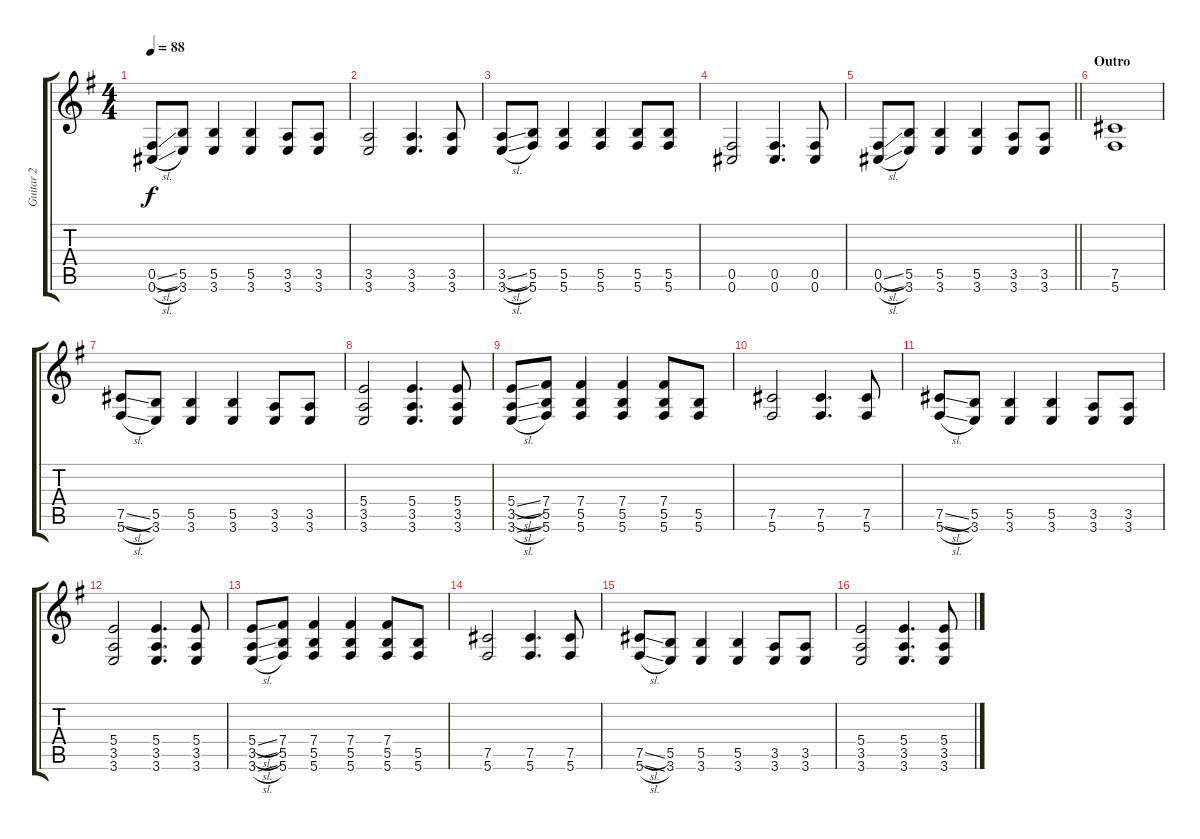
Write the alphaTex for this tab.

\track ("Guitar 2" "Guitar 2") {instrument distortionguitar}
\staff {score tabs}
\tuning (Db4 Ab3 E3 B2 Gb2 Db2) {hide}
\ts (4 4)
\tempo 88
\clef g2
\ks g
(0.5{sl} 0.6{sl}).8{dy f} (5.5 3.6).8 (5.5 3.6).4 (5.5 3.6).4 (3.5 3.6).8 (3.5 3.6).8 |
(3.5 3.6).2 (3.5 3.6).4{d} (3.5 3.6).8 |
(3.5{sl} 3.6{sl}).8 (5.5 5.6).8 (5.5 5.6).4 (5.5 5.6).4 (5.5 5.6).8 (5.5 5.6).8 |
(0.5 0.6).2 (0.5 0.6).4{d} (0.5 0.6).8 |
\barLineRight lightlight
(0.5{sl} 0.6{sl}).8 (5.5 3.6).8 (5.5 3.6).4 (5.5 3.6).4 (3.5 3.6).8 (3.5 3.6).8 |
\section ("" "Outro")
(7.5 5.6).1{volume 6} |
(7.5{sl} 5.6{sl}).8{volume 15 instrument electricguitarclean} (5.5 3.6).8 (5.5 3.6).4 (5.5 3.6).4 (3.5 3.6).8 (3.5 3.6).8 |
(5.4 3.5 3.6).2 (5.4 3.5 3.6).4{d} (5.4 3.5 3.6).8 |
(5.4{sl} 3.5{sl} 3.6{sl}).8 (7.4 5.5 5.6).8 (7.4 5.5 5.6).4 (7.4 5.5 5.6).4 (7.4 5.5 5.6).8 (5.5 5.6).8 |
(7.5 5.6).2 (7.5 5.6).4{d} (7.5 5.6).8 |
(7.5{sl} 5.6{sl}).8 (5.5 3.6).8 (5.5 3.6).4 (5.5 3.6).4 (3.5 3.6).8 (3.5 3.6).8 |
(5.4 3.5 3.6).2 (5.4 3.5 3.6).4{d} (5.4 3.5 3.6).8 |
(5.4{sl} 3.5{sl} 3.6{sl}).8 (7.4 5.5 5.6).8 (7.4 5.5 5.6).4 (7.4 5.5 5.6).4 (7.4 5.5 5.6).8 (5.5 5.6).8 |
(7.5 5.6).2 (7.5 5.6).4{d} (7.5 5.6).8 |
(7.5{sl} 5.6{sl}).8 (5.5 3.6).8 (5.5 3.6).4 (5.5 3.6).4 (3.5 3.6).8 (3.5 3.6).8 |
(5.4 3.5 3.6).2 (5.4 3.5 3.6).4{d} (5.4 3.5 3.6).8
